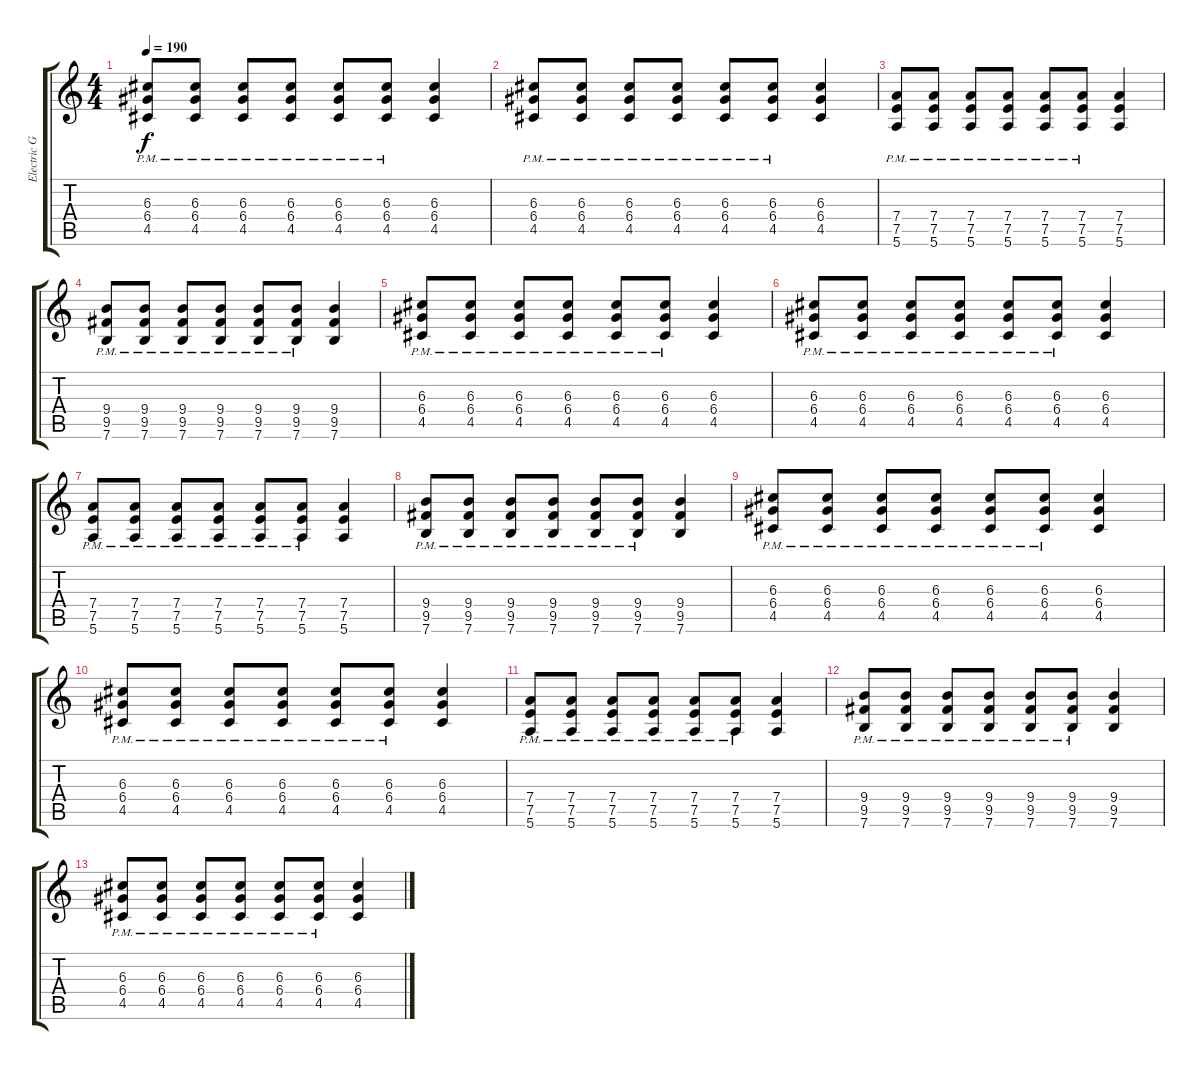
\track ("Electric Guitar" "Electric G") {instrument overdrivenguitar}
\staff {score tabs}
\tuning (E4 B3 G3 D3 A2 E2) {hide}
\ts (4 4)
\tempo 190
\clef g2
\ks c
(6.3{pm} 6.4{pm} 4.5{pm}).8{dy f} (6.3{pm} 6.4{pm} 4.5{pm}).8 (6.3{pm} 6.4{pm} 4.5{pm}).8 (6.3{pm} 6.4{pm} 4.5{pm}).8 (6.3{pm} 6.4{pm} 4.5{pm}).8 (6.3{pm} 6.4{pm} 4.5{pm}).8 (6.3 6.4 4.5).4 |
(6.3{pm} 6.4{pm} 4.5{pm}).8 (6.3{pm} 6.4{pm} 4.5{pm}).8 (6.3{pm} 6.4{pm} 4.5{pm}).8 (6.3{pm} 6.4{pm} 4.5{pm}).8 (6.3{pm} 6.4{pm} 4.5{pm}).8 (6.3{pm} 6.4{pm} 4.5{pm}).8 (6.3 6.4 4.5).4 |
(7.4{pm} 7.5{pm} 5.6{pm}).8 (7.4{pm} 7.5{pm} 5.6{pm}).8 (7.4{pm} 7.5{pm} 5.6{pm}).8 (7.4{pm} 7.5{pm} 5.6{pm}).8 (7.4{pm} 7.5{pm} 5.6{pm}).8 (7.4{pm} 7.5{pm} 5.6{pm}).8 (7.4 7.5 5.6).4 |
(9.4{pm} 9.5{pm} 7.6{pm}).8 (9.4{pm} 9.5{pm} 7.6{pm}).8 (9.4{pm} 9.5{pm} 7.6{pm}).8 (9.4{pm} 9.5{pm} 7.6{pm}).8 (9.4{pm} 9.5{pm} 7.6{pm}).8 (9.4{pm} 9.5{pm} 7.6{pm}).8 (9.4 9.5 7.6).4 |
(6.3{pm} 6.4{pm} 4.5{pm}).8 (6.3{pm} 6.4{pm} 4.5{pm}).8 (6.3{pm} 6.4{pm} 4.5{pm}).8 (6.3{pm} 6.4{pm} 4.5{pm}).8 (6.3{pm} 6.4{pm} 4.5{pm}).8 (6.3{pm} 6.4{pm} 4.5{pm}).8 (6.3 6.4 4.5).4 |
(6.3{pm} 6.4{pm} 4.5{pm}).8 (6.3{pm} 6.4{pm} 4.5{pm}).8 (6.3{pm} 6.4{pm} 4.5{pm}).8 (6.3{pm} 6.4{pm} 4.5{pm}).8 (6.3{pm} 6.4{pm} 4.5{pm}).8 (6.3{pm} 6.4{pm} 4.5{pm}).8 (6.3 6.4 4.5).4 |
(7.4{pm} 7.5{pm} 5.6{pm}).8 (7.4{pm} 7.5{pm} 5.6{pm}).8 (7.4{pm} 7.5{pm} 5.6{pm}).8 (7.4{pm} 7.5{pm} 5.6{pm}).8 (7.4{pm} 7.5{pm} 5.6{pm}).8 (7.4{pm} 7.5{pm} 5.6{pm}).8 (7.4 7.5 5.6).4 |
(9.4{pm} 9.5{pm} 7.6{pm}).8 (9.4{pm} 9.5{pm} 7.6{pm}).8 (9.4{pm} 9.5{pm} 7.6{pm}).8 (9.4{pm} 9.5{pm} 7.6{pm}).8 (9.4{pm} 9.5{pm} 7.6{pm}).8 (9.4{pm} 9.5{pm} 7.6{pm}).8 (9.4 9.5 7.6).4 |
(6.3{pm} 6.4{pm} 4.5{pm}).8 (6.3{pm} 6.4{pm} 4.5{pm}).8 (6.3{pm} 6.4{pm} 4.5{pm}).8 (6.3{pm} 6.4{pm} 4.5{pm}).8 (6.3{pm} 6.4{pm} 4.5{pm}).8 (6.3{pm} 6.4{pm} 4.5{pm}).8 (6.3 6.4 4.5).4 |
(6.3{pm} 6.4{pm} 4.5{pm}).8 (6.3{pm} 6.4{pm} 4.5{pm}).8 (6.3{pm} 6.4{pm} 4.5{pm}).8 (6.3{pm} 6.4{pm} 4.5{pm}).8 (6.3{pm} 6.4{pm} 4.5{pm}).8 (6.3{pm} 6.4{pm} 4.5{pm}).8 (6.3 6.4 4.5).4 |
(7.4{pm} 7.5{pm} 5.6{pm}).8 (7.4{pm} 7.5{pm} 5.6{pm}).8 (7.4{pm} 7.5{pm} 5.6{pm}).8 (7.4{pm} 7.5{pm} 5.6{pm}).8 (7.4{pm} 7.5{pm} 5.6{pm}).8 (7.4{pm} 7.5{pm} 5.6{pm}).8 (7.4 7.5 5.6).4 |
(9.4{pm} 9.5{pm} 7.6{pm}).8 (9.4{pm} 9.5{pm} 7.6{pm}).8 (9.4{pm} 9.5{pm} 7.6{pm}).8 (9.4{pm} 9.5{pm} 7.6{pm}).8 (9.4{pm} 9.5{pm} 7.6{pm}).8 (9.4{pm} 9.5{pm} 7.6{pm}).8 (9.4 9.5 7.6).4 |
(6.3{pm} 6.4{pm} 4.5{pm}).8 (6.3{pm} 6.4{pm} 4.5{pm}).8 (6.3{pm} 6.4{pm} 4.5{pm}).8 (6.3{pm} 6.4{pm} 4.5{pm}).8 (6.3{pm} 6.4{pm} 4.5{pm}).8 (6.3{pm} 6.4{pm} 4.5{pm}).8 (6.3 6.4 4.5).4
